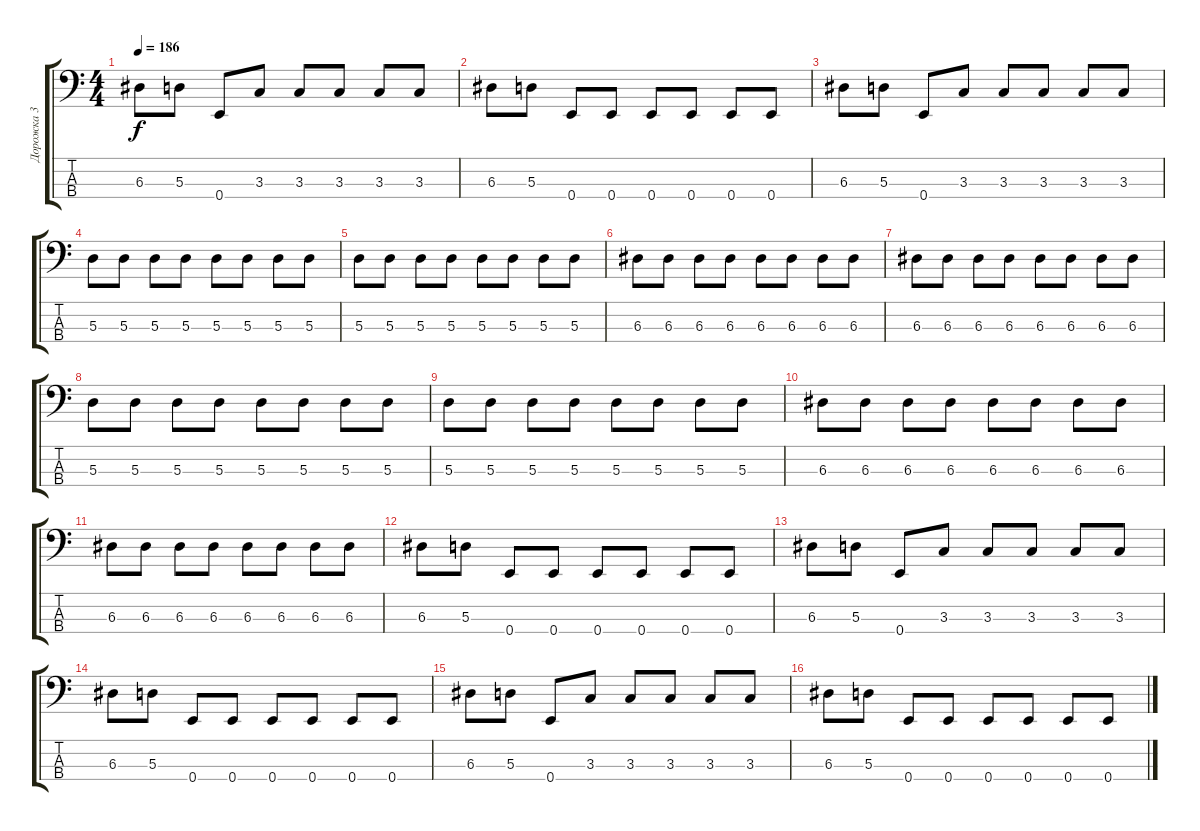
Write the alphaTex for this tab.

\track ("Дорожка 3" "Дорожка 3") {instrument electricbasspick}
\staff {score tabs}
\tuning (G2 D2 A1 E1) {hide}
\ts (4 4)
\tempo 186
\clef f4
\ks c
6.3.8{dy f} 5.3.8 0.4.8 3.3.8 3.3.8 3.3.8 3.3.8 3.3.8 |
6.3.8 5.3.8 0.4.8 0.4.8 0.4.8 0.4.8 0.4.8 0.4.8 |
6.3.8 5.3.8 0.4.8 3.3.8 3.3.8 3.3.8 3.3.8 3.3.8 |
5.3.8 5.3.8 5.3.8 5.3.8 5.3.8 5.3.8 5.3.8 5.3.8 |
5.3.8 5.3.8 5.3.8 5.3.8 5.3.8 5.3.8 5.3.8 5.3.8 |
6.3.8 6.3.8 6.3.8 6.3.8 6.3.8 6.3.8 6.3.8 6.3.8 |
6.3.8 6.3.8 6.3.8 6.3.8 6.3.8 6.3.8 6.3.8 6.3.8 |
5.3.8 5.3.8 5.3.8 5.3.8 5.3.8 5.3.8 5.3.8 5.3.8 |
5.3.8 5.3.8 5.3.8 5.3.8 5.3.8 5.3.8 5.3.8 5.3.8 |
6.3.8 6.3.8 6.3.8 6.3.8 6.3.8 6.3.8 6.3.8 6.3.8 |
6.3.8 6.3.8 6.3.8 6.3.8 6.3.8 6.3.8 6.3.8 6.3.8 |
6.3.8 5.3.8 0.4.8 0.4.8 0.4.8 0.4.8 0.4.8 0.4.8 |
6.3.8 5.3.8 0.4.8 3.3.8 3.3.8 3.3.8 3.3.8 3.3.8 |
6.3.8 5.3.8 0.4.8 0.4.8 0.4.8 0.4.8 0.4.8 0.4.8 |
6.3.8 5.3.8 0.4.8 3.3.8 3.3.8 3.3.8 3.3.8 3.3.8 |
6.3.8 5.3.8 0.4.8 0.4.8 0.4.8 0.4.8 0.4.8 0.4.8
